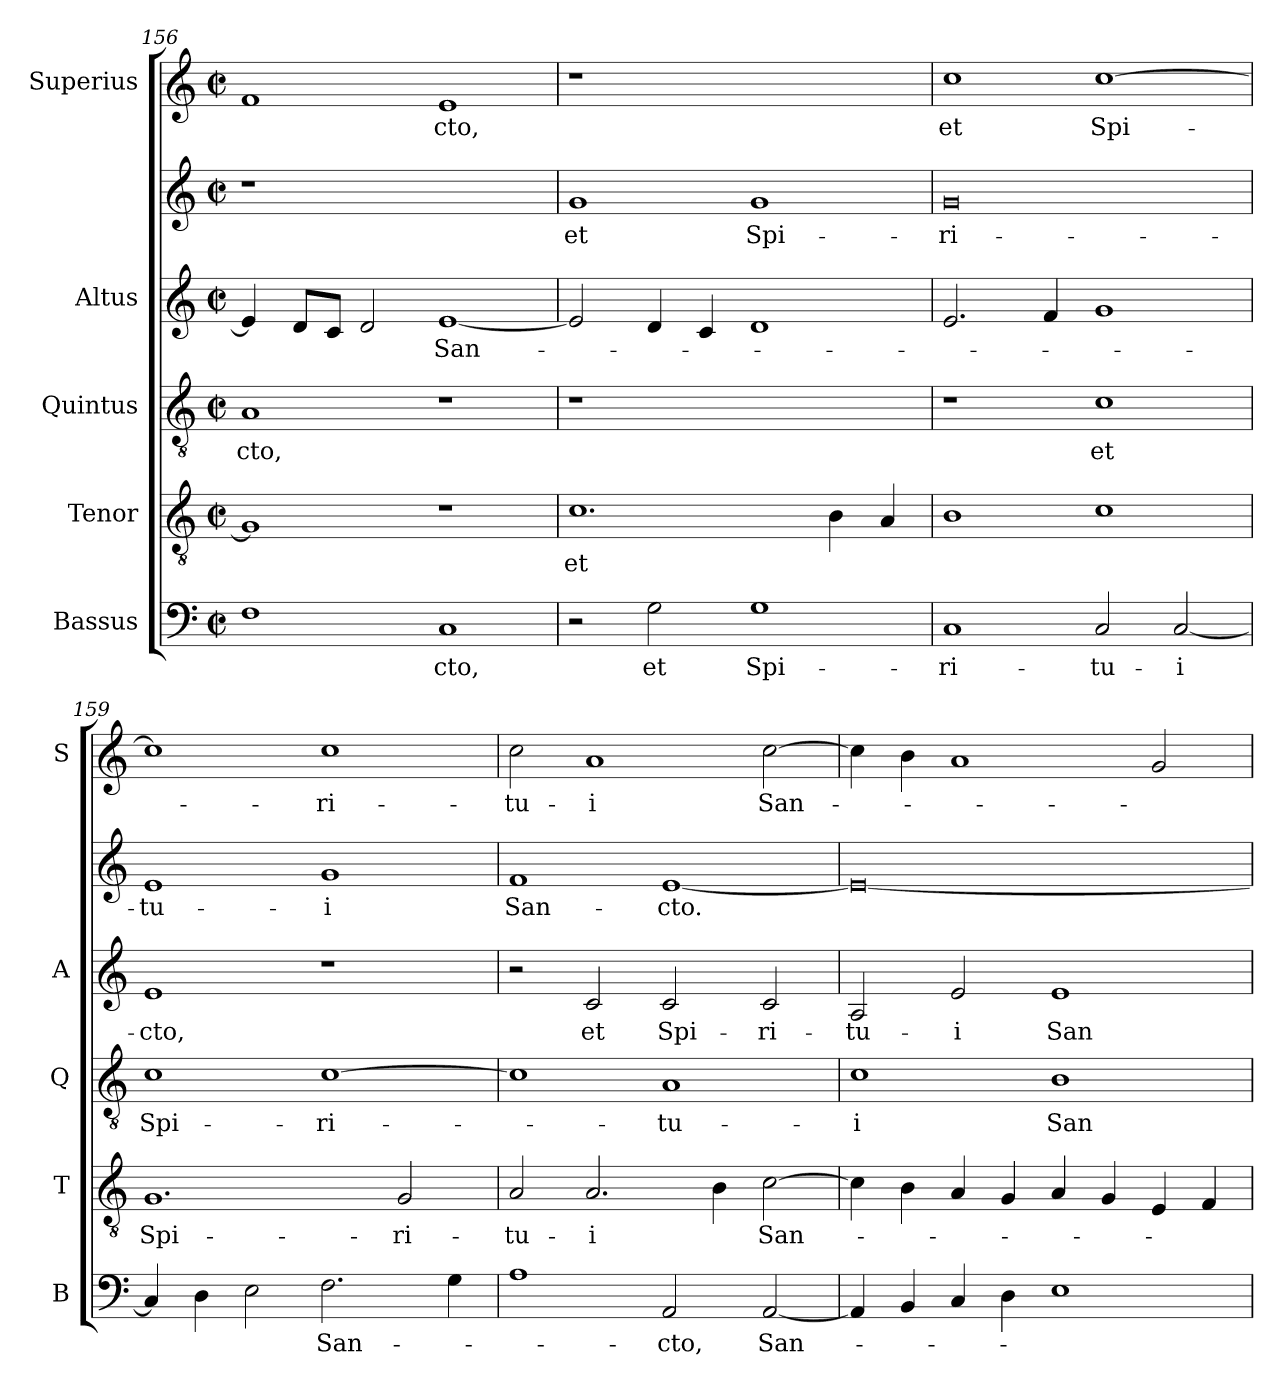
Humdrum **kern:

**kern	**text	**kern	**text	**kern	**text	**kern	**text	**kern	**text	**kern	**text
*part6	*part6	*part5	*part5	*part4	*part4	*part3	*part3	*part2	*part2	*part1	*part1
*staff6	*staff6	*staff5	*staff5	*staff4	*staff4	*staff3	*staff3	*staff2	*staff2	*staff1	*staff1
*I"Bassus	*	*I"Tenor	*	*I"Quintus	*	*I"Altus	*	*	*	*I"Superius	*
*I'B	*	*I'T	*	*I'Q	*	*I'A	*	*	*	*I'S	*
*clefF4	*	*clefGv2	*	*clefGv2	*	*clefG2	*	*clefG2	*	*clefG2	*
*k[]	*	*k[]	*	*k[]	*	*k[]	*	*k[]	*	*k[]	*
*C:	*	*C:	*	*C:	*	*C:	*	*C:	*	*C:	*
*M2/2	*	*M2/2	*	*M2/2	*	*M2/2	*	*M2/2	*	*M2/2	*
*met(c|)	*	*met(c|)	*	*met(c|)	*	*met(c|)	*	*met(c|)	*	*met(c|)	*
=156	=156	=156	=156	=156	=156	=156	=156	=156	=156	=156	=156
!	!	!	!	!	!LO:LY:b	!	!	!	!	!	!
1F	.	1G]	.	1A	-cto,	4e/]	.	1r	.	1f	.
.	.	.	.	.	.	8d/L	.	.	.	.	.
.	.	.	.	.	.	8c/J	.	.	.	.	.
.	.	.	.	.	.	2d/	.	.	.	.	.
!	!LO:LY:b	!	!	!	!	!	!LO:LY:b	!	!	!	!LO:LY:b
1C	-cto,	1r	.	1r	.	[1e	San-	1ryy	.	1e	-cto,
=157	=157	=157	=157	=157	=157	=157	=157	=157	=157	=157	=157
!	!	!	!LO:LY:b	!	!	!	!	!	!LO:LY:b	!	!
2r	.	1.c	et	1r	.	2e/]	.	1g	et	1r	.
!	!LO:LY:b	!	!	!	!	!	!	!	!	!	!
2G\	et	.	.	.	.	4d/	.	.	.	.	.
.	.	.	.	.	.	4c/	.	.	.	.	.
!	!LO:LY:b	!	!	!	!	!	!	!	!LO:LY:b	!	!
1G	Spi-	.	.	1ryy	.	1d	.	1g	Spi-	1ryy	.
.	.	4B\	.	.	.	.	.	.	.	.	.
.	.	4A/	.	.	.	.	.	.	.	.	.
!!LO:PB:g=z
=158	=158	=158	=158	=158	=158	=158	=158	=158	=158	=158	=158
!	!LO:LY:b	!	!	!	!	!	!	!	!LO:LY:b	!	!LO:LY:b
1C	-ri-	1B	.	1r	.	2.e/	.	0g	-ri-	1cc	et
.	.	.	.	.	.	4f/	.	.	.	.	.
!	!LO:LY:b	!	!	!	!LO:LY:b	!	!	!	!	!	!LO:LY:b
2C/	-tu-	1c	.	1c	et	1g	.	.	.	[1cc	Spi-
!	!LO:LY:b	!	!	!	!	!	!	!	!	!	!
[2C/	-i	.	.	.	.	.	.	.	.	.	.
=159	=159	=159	=159	=159	=159	=159	=159	=159	=159	=159	=159
!	!	!	!LO:LY:b	!	!LO:LY:b	!	!LO:LY:b	!	!LO:LY:b	!	!
4C/]	.	1.G	Spi-	1c	Spi-	1e	-cto,	1e	-tu-	1cc]	.
4D\	.	.	.	.	.	.	.	.	.	.	.
2E\	.	.	.	.	.	.	.	.	.	.	.
!	!LO:LY:b	!	!	!	!LO:LY:b	!	!	!	!LO:LY:b	!	!LO:LY:b
2.F\	San-	.	.	[1c	-ri-	1r	.	1g	-i	1cc	-ri-
!	!	!	!LO:LY:b	!	!	!	!	!	!	!	!
.	.	2G/	-ri-	.	.	.	.	.	.	.	.
4G\	.	.	.	.	.	.	.	.	.	.	.
=160	=160	=160	=160	=160	=160	=160	=160	=160	=160	=160	=160
!	!	!	!LO:LY:b	!	!	!	!	!	!LO:LY:b	!	!LO:LY:b
1A	.	2A/	-tu-	1c]	.	2r	.	1f	San-	2cc\	-tu-
!	!	!	!LO:LY:b	!	!	!	!LO:LY:b	!	!	!	!LO:LY:b
.	.	2.A/	-i	.	.	2c/	et	.	.	1a	-i
!	!LO:LY:b	!	!	!	!LO:LY:b	!	!LO:LY:b	!	!LO:LY:b	!	!
2AA/	-cto,	.	.	1A	-tu-	2c/	Spi-	[1e	-cto.	.	.
.	.	4B\	.	.	.	.	.	.	.	.	.
!	!LO:LY:b	!	!LO:LY:b	!	!	!	!LO:LY:b	!	!	!	!LO:LY:b
[2AA/	San-	[2c\	San-	.	.	2c/	-ri-	.	.	[2cc\	San-
=161	=161	=161	=161	=161	=161	=161	=161	=161	=161	=161	=161
!	!	!	!	!	!LO:LY:b	!	!LO:LY:b	!	!	!	!
4AA/]	.	4c\]	.	1c	-i	2A/	-tu-	0e_	.	4cc\]	.
4BB/	.	4B\	.	.	.	.	.	.	.	4b\	.
!	!	!	!	!	!	!	!LO:LY:b	!	!	!	!
4C/	.	4A/	.	.	.	2e/	-i	.	.	1a	.
4D\	.	4G/	.	.	.	.	.	.	.	.	.
!	!	!	!	!	!LO:LY:b	!	!LO:LY:b	!	!	!	!
1E	.	4A/	.	1B	San-	1e	San-	.	.	.	.
.	.	4G/	.	.	.	.	.	.	.	.	.
.	.	4E/	.	.	.	.	.	.	.	2g/	.
.	.	4F/	.	.	.	.	.	.	.	.	.
=	=	=	=	=	=	=	=	=	=	=	=
*-	*-	*-	*-	*-	*-	*-	*-	*-	*-	*-	*-
